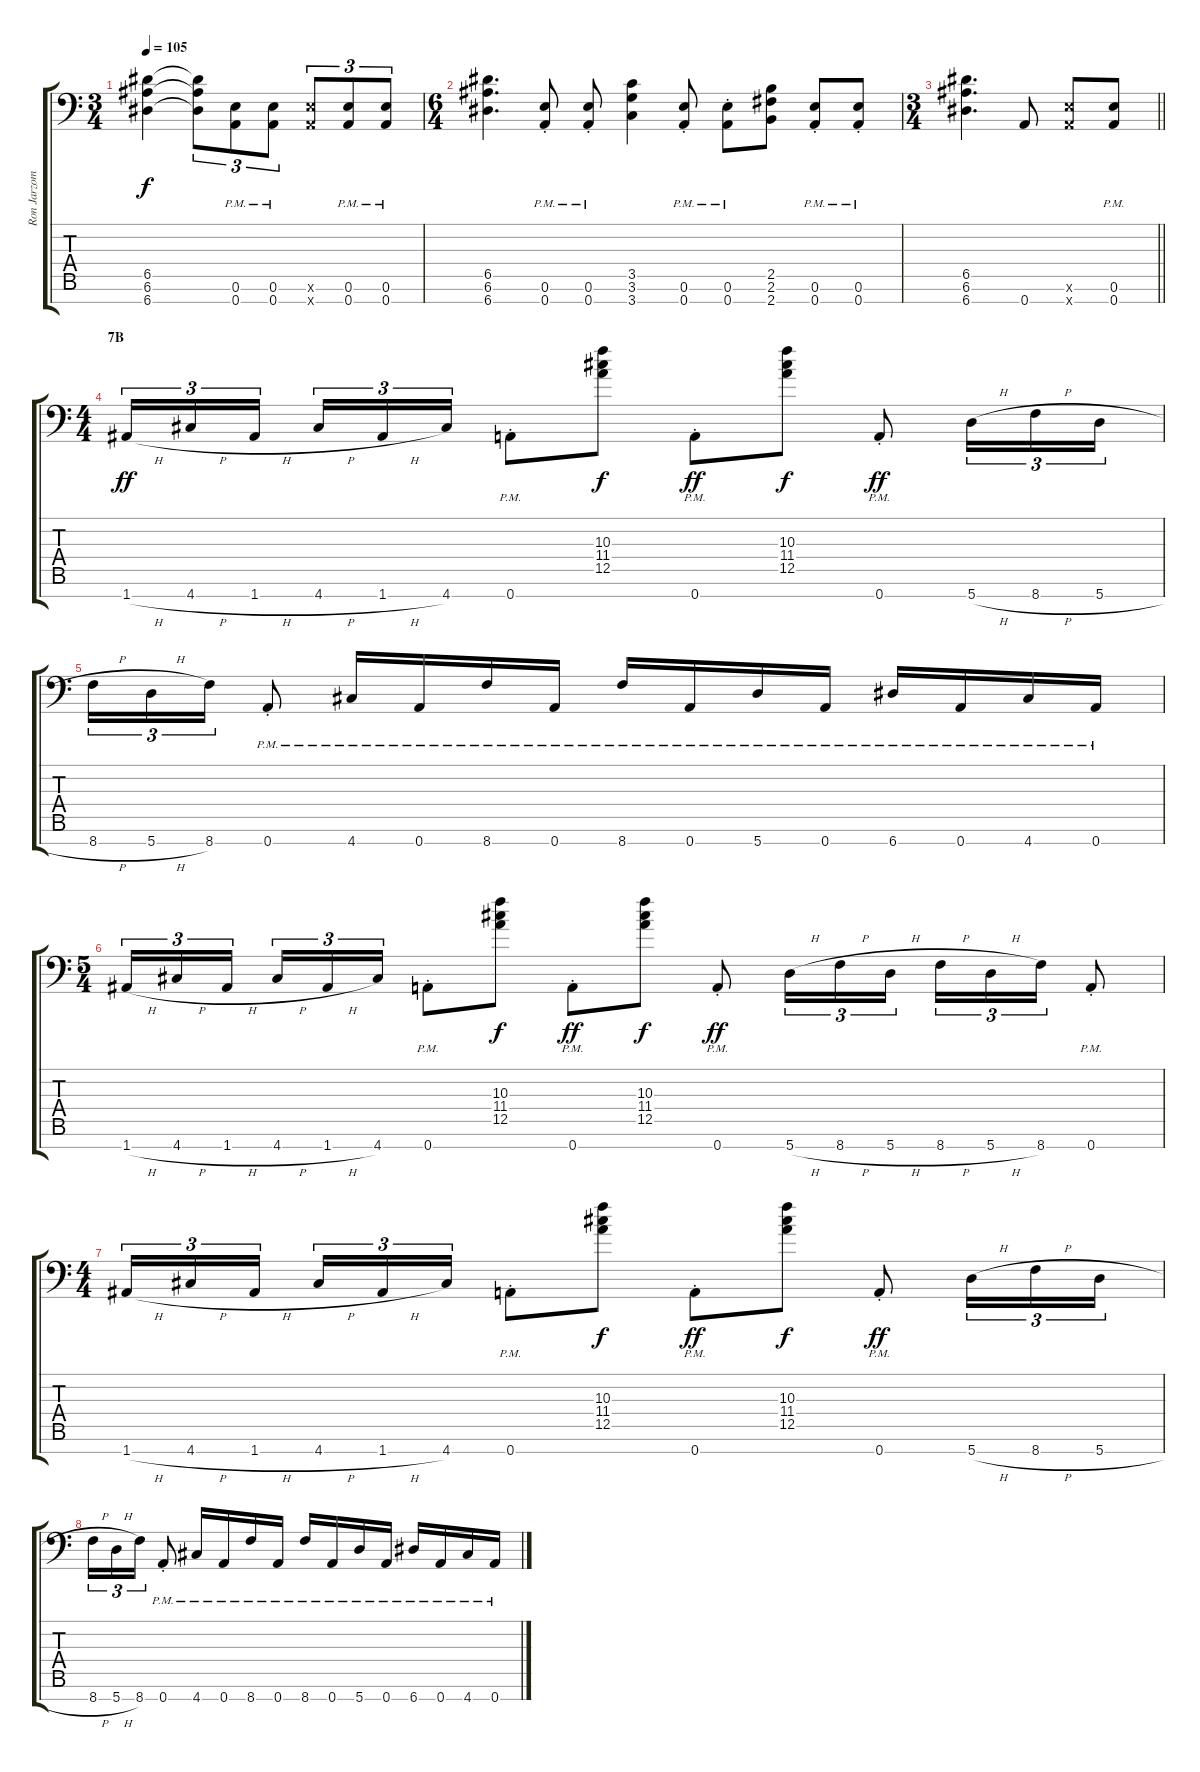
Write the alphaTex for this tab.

\track ("Ron Jarzombek - Rhythm L" "Ron Jarzom") {instrument distortionguitar}
\staff {score tabs}
\tuning (E4 B3 G3 D3 A2 E2 A1) {hide}
\ts (3 4)
\tempo 105
\clef f4
\ks c
(6.5 6.6 6.7).4{dy f} (6.5{t} 6.6{t} 6.7{t}).8{tu (3 2)} (0.6{pm} 0.7{pm}).8{tu (3 2)} (0.6{pm} 0.7{pm}).8{tu (3 2)} (0.6{x} 0.7{x}).8{tu (3 2)} (0.6{pm} 0.7{pm}).8{tu (3 2)} (0.6{pm} 0.7{pm}).8{tu (3 2)} |
\ts (6 4)
(6.5 6.6 6.7).4{d} (0.6{pm st} 0.7{pm st}).8 (0.6{pm st} 0.7{pm st}).8 (3.5 3.6 3.7).4 (0.6{pm st} 0.7{pm st}).8 (0.6{pm st} 0.7{pm st}).8 (2.5 2.6 2.7).8 (0.6{pm st} 0.7{pm st}).8 (0.6{pm st} 0.7{pm st}).8 |
\ts (3 4)
\barLineRight lightlight
(6.5 6.6 6.7).4{d} 0.7.8 (0.6{x} 0.7{x}).8 (0.6{pm} 0.7{pm}).8 |
\ts (4 4)
\section ("" "7B")
1.7{h}.16{tu (3 2) dy ff} 4.7{h}.16{tu (3 2)} 1.7{h}.16{tu (3 2) beam splitsecondary} 4.7{h}.16{tu (3 2)} 1.7{h}.16{tu (3 2)} 4.7.16{tu (3 2)} 0.7{pm st}.8 (10.3 11.4 12.5).8{dy f} 0.7{pm st}.8{dy ff} (10.3 11.4 12.5).8{dy f} 0.7{pm st}.8{dy ff} 5.7{h}.16{tu (3 2)} 8.7{h}.16{tu (3 2)} 5.7{h}.16{tu (3 2)} |
8.7{h}.16{tu (3 2)} 5.7{h}.16{tu (3 2)} 8.7.16{tu (3 2)} 0.7{pm st}.8 4.7{pm}.16 0.7{pm}.16 8.7{pm}.16 0.7{pm}.16 8.7{pm}.16 0.7{pm}.16 5.7{pm}.16 0.7{pm}.16 6.7{pm}.16 0.7{pm}.16 4.7{pm}.16 0.7{pm}.16 |
\ts (5 4)
1.7{h}.16{tu (3 2)} 4.7{h}.16{tu (3 2)} 1.7{h}.16{tu (3 2) beam splitsecondary} 4.7{h}.16{tu (3 2)} 1.7{h}.16{tu (3 2)} 4.7.16{tu (3 2)} 0.7{pm st}.8 (10.3 11.4 12.5).8{dy f} 0.7{pm st}.8{dy ff} (10.3 11.4 12.5).8{dy f} 0.7{pm st}.8{dy ff} 5.7{h}.16{tu (3 2)} 8.7{h}.16{tu (3 2)} 5.7{h}.16{tu (3 2)} 8.7{h}.16{tu (3 2)} 5.7{h}.16{tu (3 2)} 8.7.16{tu (3 2)} 0.7{pm st}.8 |
\ts (4 4)
1.7{h}.16{tu (3 2)} 4.7{h}.16{tu (3 2)} 1.7{h}.16{tu (3 2) beam splitsecondary} 4.7{h}.16{tu (3 2)} 1.7{h}.16{tu (3 2)} 4.7.16{tu (3 2)} 0.7{pm st}.8 (10.3 11.4 12.5).8{dy f} 0.7{pm st}.8{dy ff} (10.3 11.4 12.5).8{dy f} 0.7{pm st}.8{dy ff} 5.7{h}.16{tu (3 2)} 8.7{h}.16{tu (3 2)} 5.7{h}.16{tu (3 2)} |
8.7{h}.16{tu (3 2)} 5.7{h}.16{tu (3 2)} 8.7.16{tu (3 2)} 0.7{pm st}.8 4.7{pm}.16 0.7{pm}.16 8.7{pm}.16 0.7{pm}.16 8.7{pm}.16 0.7{pm}.16 5.7{pm}.16 0.7{pm}.16 6.7{pm}.16 0.7{pm}.16 4.7{pm}.16 0.7{pm}.16
